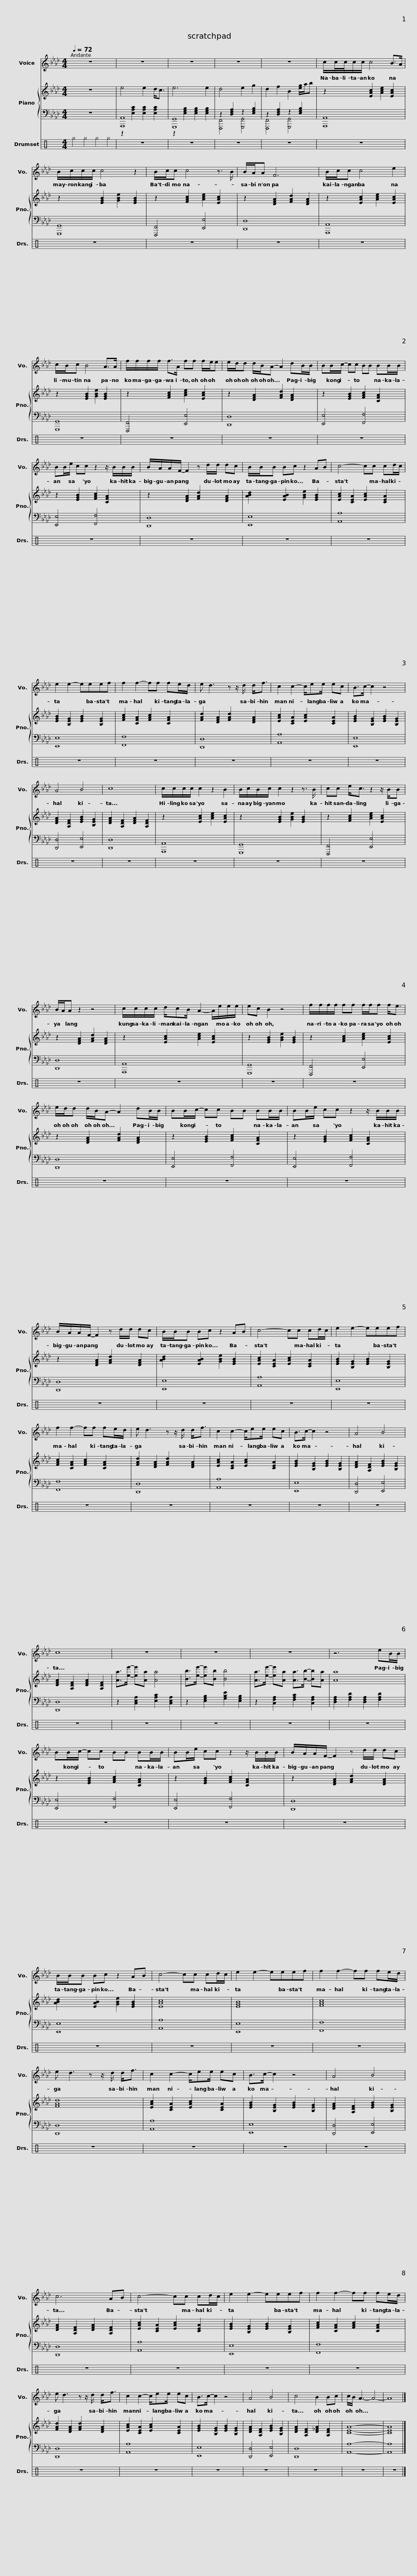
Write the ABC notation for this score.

X:1
%%score 1 { 2 | ( 3 4 ) } 5
L:1/8
Q:1/4=72
M:4/4
I:linebreak $
K:Ab
V:1 treble
V:2 treble
V:3 bass
V:4 bass
V:5 perc
K:none
V:1
 z8 | z8 | z8 | z8 | z8 |$ %5
 c/c/4c/4c/c/ c4 B>A | B/c/c/c/ c4 z2 | B/c/c c4 z3/2 B/ | B/A/A F6 |$ B/c/c c4 e2 | %10
 c/B/c B4 A>A | f/f/f/f/ f>A ff f/e/e |$ e/d/d d/B/A- A2 dB/B/ | BB/c/- cc BB BB/B/ | BB/e/ cc z2 z/ B/B/B/ |$ %15
 B/A/A/F/- F2 z d/d/ dc | B/B/B Bc z2 AB | c4- cc cd/c/ | e2 e2- eeef |$ f2 f2- ff fe/d/ | %20
 e d3 z z/ d/ d<f | c2 c2- c/ee/ ec | B>c- c2 z4 | A4 B4 |$ c8 | %25
 c/c/c/c/ c2 z2 B2 | B/c/B/c/ c2 z2 z3/2 B/ | cc e<c z2 z/ B/B |$ B/A/A z2 z4 | c/c/c/c/ d/cB/ A2- A/e/e/e/ | %30
 ec B2 z4 |$ f/f/f/f/ ff f/f/f f<e | e/d/d d/B/A- A2 dB/B/ | BB/c/- cc BB BB/B/ |$ BB/e/ cc z2 z/ B/B/B/ | %35
 B/A/A/F/- F2 z d/d/ dc | B/B/B Bc z2 AB |$ c4- cc cd/c/ | e2 e2- eeef | f2 f2- ff fe/d/ | %40
 e d3 z z/ d/ d<f |$ c2 c2- c/ee/ ec | B>c- c2 z4 | A4 B4 | c8 | %45
 z8 |$ z8 | z8 | z6 eB/B/ | BB/c/- cc BB BB/B/ |$ %50
 BB/e/ cc z2 z/ B/B/B/ | B/A/A/F/- F2 z d/d/ dc | B/B/B Bc z2 AB |$ c4- cc cd/c/ | e2 e2- eeef | %55
 f2 f2- ff fe/d/ | e d3 z z/ d/ d<f |$ c2 c2- c/ee/ ec | B>c- c2 z4 | A4 B4 | %60
 c6 AB | c4- cc cd/c/ |$ e2 e2- eeef | f2 f2- ff fe/d/ | e d3 z z/ d/ d<f | %65
 c2 c2- c/ee/ ec |$ B>c- c2 z4 | A4 B4 | c4 B2 Bc | c/B/ A3- A4- | %70
 A8 |] %71
V:2
 z8 | e4 e2 d<c | e6 e2 | d4 e2 g2 | d2 f2 B2 [eg]/a/b |$ %5
 z2 [EAc]2 [Ace]2 [EAc]2 | z2 [EGB]2 [GBe]2 [EGB]2 | z2 [FAc]2 [Ace]2 [EAc]2 | z2 [DFA]2 [FAd]2 [DFA]2 |$ z2 [EAc]2 [Ace]2 [EAc]2 | %10
 z2 [EGB]2 [GBe]2 [EGB]2 | z2 [FAc]2 [Ace]2 [EAc]2 |$ z2 [DFA]2 [FAd]2 [DFA]2 | z2 [EGB]2 [FAc]2 [CFA]2 | z2 [EGB]2 [FAc]2 [CFA]2 |$ %15
 z2 [DFA]2 [FAd]2 [DFA]2 | [ABd]2 [EAB]2 [GBe]2 [EGB]2 | [EAc]2 [CEA]2 [EAc]2 [CEA]2 | [EGB]2 [B,EG]2 [EGB]2 [B,EG]2 |$ [FAc]2 [CFA]2 [FAc]2 [CFA]2 | %20
 [FAd]2 [DFA]2 [FAd]2 [DFA]2 | [EAc]2 [CEA]2 [EAc]2 [CEA]2 | [EGB]2 [B,EG]2 [EGB]2 [B,EG]2 | [DFA]2 [A,DF]2 [EGB]2 [B,EG]2 |$ [DFA]2 [A,DF]2 [DFA]2 [A,DF]2 | %25
 z2 [EAc]2 [Ace]2 [EAc]2 | z2 [EGB]2 [GBe]2 [EGB]2 | z2 [FAc]2 [Ace]2 [EAc]2 |$ z2 [DFA]2 [FAd]2 [DFA]2 | z2 [EAc]2 [Ace]2 [EAc]2 | %30
 z2 [EGB]2 [GBe]2 [EGB]2 |$ z2 [FAc]2 [Ace]2 [EAc]2 | z2 [DFA]2 [FAd]2 [DFA]2 | z2 [EGB]2 [FAc]2 [CFA]2 |$ z2 [EGB]2 [FAc]2 [CFA]2 | %35
 z2 [DFA]2 [FAd]2 [DFA]2 | [ABd]2 [EAB]2 [GBe]2 [EGB]2 |$ [EAc]2 [CEA]2 [EAc]2 [CEA]2 | [EGB]2 [B,EG]2 [EGB]2 [B,EG]2 | [FAc]2 [CFA]2 [FAc]2 [CFA]2 | %40
 [FAd]2 [DFA]2 [FAd]2 [DFA]2 |$ [EAc]2 [CEA]2 [EAc]2 [CEA]2 | [EGB]2 [B,EG]2 [EGB]2 [B,EG]2 | [DFA]2 [A,DF]2 [EGB]2 [B,EG]2 | [DFA]2 [A,DF]2 [DFA]2 [A,DF]2 | %45
 [Aa]>[ee']- [ee'][Aa] [Aa]4 |$ [Bb]>[ee']- [ee'][Bb] [Bb]4 | [Aa]>[ee']- [ee'][Aa] [Aa]>[Bb]- [Bb][Aa] | [Aa]8 | z2 [EGB]2 [FAc]2 [CFA]2 |$ %50
 z2 [EGB]2 [FAc]2 [CFA]2 | z2 [DFA]2 [FAd]2 [DFA]2 | [ABd]2 [EAB]2 [GBe]2 [EGB]2 |$ [EAc]8 | [EGB]8 | %55
 [FAc]8 | [FAd]8 |$ [EAc]2 [CEA]2 [EAc]2 [CEA]2 | [EGB]2 [B,EG]2 [EGB]2 [B,EG]2 | [DFA]2 [A,DF]2 [EGB]2 [B,EG]2 | %60
 [DFA]2 [A,DF]2 [DFA]2 [A,DF]2 | [EAc]2 [CEA]2 [EAc]2 [CEA]2 |$ [EGB]2 [B,EG]2 [EGB]2 [B,EG]2 | [FAc]2 [CFA]2 [FAc]2 [CFA]2 | [FAd]2 [DFA]2 [FAd]2 [DFA]2 | %65
 [EAc]2 [CEA]2 [EAc]2 [CEA]2 |$ [EGB]2 [B,EG]2 [EGB]2 [B,EG]2 | [DFA]2 [A,DF]2 [EGB]2 [B,EG]2 | [DFA]2 [A,DF]2 [D_FA]2 [A,DF]2 | [CEA]8- | %70
 [CEA]8 |] %71
V:3
 z8 | [A,,,A,,]8 | [G,,,G,,]8 | z2 [D,F,A,]2 z2 [E,G,B,]2 | z2 [D,F,A,]2 z2 [E,G,B,]2 |$ %5
 [A,,,A,,]8 | [G,,,G,,]8 | [F,,,F,,]4 [E,,E,]4 | [D,,D,]8 |$ [A,,,A,,]8 | %10
 [G,,,G,,]8 | [F,,,F,,]4 [E,,E,]4 |$ [D,,D,]8 | [E,,E,]4 [F,,F,]4 | [E,,E,]4 [F,,F,]4 |$ %15
 [D,,D,]8 | [E,,E,]8 | [A,,A,]8 | [E,,E,]8 |$ [F,,F,]8 | %20
 [D,,D,]8 | [A,,A,]8 | [E,,E,]8 | [D,,D,]4 [E,,E,]4 |$ [D,,D,]8 | %25
 [A,,,A,,]8 | [G,,,G,,]8 | [F,,,F,,]4 [E,,E,]4 |$ [D,,D,]8 | [A,,,A,,]8 | %30
 [G,,,G,,]8 |$ [F,,,F,,]4 [E,,E,]4 | [D,,D,]8 | [E,,E,]4 [F,,F,]4 |$ [E,,E,]4 [F,,F,]4 | %35
 [D,,D,]8 | [E,,E,]8 |$ [A,,A,]8 | [E,,E,]8 | [F,,F,]8 | %40
 [D,,D,]8 |$ [A,,A,]8 | [E,,E,]8 | [D,,D,]4 [E,,E,]4 | [D,,D,]8 | %45
 z2 [C,E,A,]2 [E,A,C]2 [C,E,A,]2 |$ z2 [E,G,B,]2 [G,B,E]2 [E,G,B,]2 | z2 [C,F,A,]2 [F,A,C]2 [C,F,A,]2 | [D,F,A,]2 [F,A,D]2 [D,F,A,]2 [F,A,D]2 | [E,,E,]4 [F,,F,]4 |$ %50
 [E,,E,]4 [F,,F,]4 | [D,,D,]8 | [E,,E,]8 |$ [A,,A,]8 | [E,,E,]8 | %55
 [F,,F,]8 | [D,,D,]8 |$ [A,,A,]8 | [E,,E,]8 | [D,,D,]4 [E,,E,]4 | %60
 [D,,D,]8 | [A,,A,]8 |$ [E,,E,]8 | [F,,F,]8 | [D,,D,]8 | %65
 [A,,A,]8 |$ [E,,E,]8 | [D,,D,]4 [E,,E,]4 | [D,,D,]8 | [A,,A,]8- | %70
 [A,,A,]8 |] %71
V:4
 x8 | z2 [E,A,C]2 [E,A,C]2 [E,A,C]2 | z2 [E,G,B,]2 [E,G,B,]2 [E,G,B,]2 | [F,,,F,,]4 [G,,,G,,]4 | [F,,,F,,]4 [G,,,G,,]4 |$ %5
 x8 | x8 | x8 | x8 |$ x8 | %10
 x8 | x8 |$ x8 | x8 | x8 |$ %15
 x8 | x8 | x8 | x8 |$ x8 | %20
 x8 | x8 | x8 | x8 |$ x8 | %25
 x8 | x8 | x8 |$ x8 | x8 | %30
 x8 |$ x8 | x8 | x8 |$ x8 | %35
 x8 | x8 |$ x8 | x8 | x8 | %40
 x8 |$ x8 | x8 | x8 | x8 | %45
 x8 |$ x8 | x8 | x8 | x8 |$ %50
 x8 | x8 | x8 |$ x8 | x8 | %55
 x8 | x8 |$ x8 | x8 | x8 | %60
 x8 | x8 |$ x8 | x8 | x8 | %65
 x8 |$ x8 | x8 | x8 | x8 | %70
 x8 |] %71
V:5
[K:C] ^g2 ^g2 ^g2 ^g2 | z8 | z8 | z8 | z8 |$ %5
 z8 | z8 | z8 | z8 |$ z8 | %10
 z8 | z8 |$ z8 | z8 | z8 |$ %15
 z8 | z8 | z8 | z8 |$ z8 | %20
 z8 | z8 | z8 | z8 |$ z8 | %25
 z8 | z8 | z8 |$ z8 | z8 | %30
 z8 |$ z8 | z8 | z8 |$ z8 | %35
 z8 | z8 |$ z8 | z8 | z8 | %40
 z8 |$ z8 | z8 | z8 | z8 | %45
 z8 |$ z8 | z8 | z8 | z8 |$ %50
 z8 | z8 | z8 |$ z8 | z8 | %55
 z8 | z8 |$ z8 | z8 | z8 | %60
 z8 | z8 |$ z8 | z8 | z8 | %65
 z8 |$ z8 | z8 | z8 | z8 | %70
 z8 |] %71
